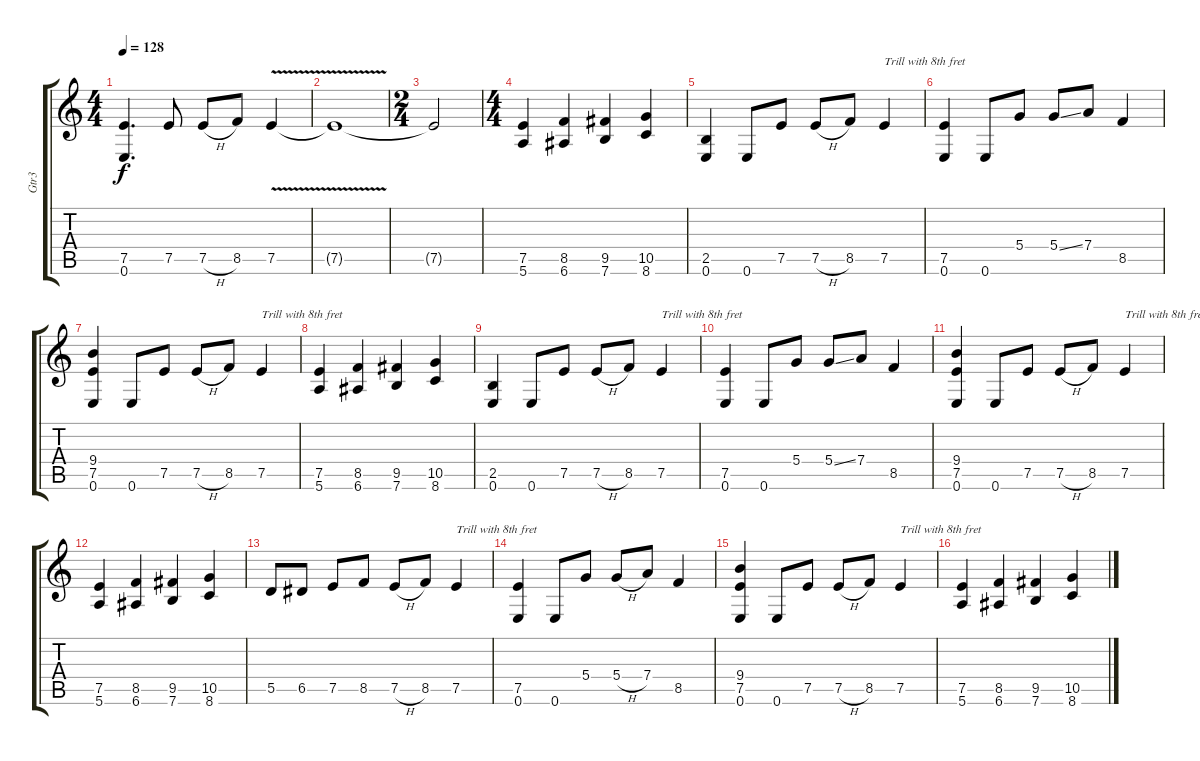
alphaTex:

\track ("Gtr3" "Gtr3") {instrument distortionguitar}
\staff {score tabs}
\tuning (E4 B3 G3 D3 A2 E2) {hide}
\ts (4 4)
\tempo 128
\clef g2
\ks c
(7.5 0.6).4{d dy f} 7.5.8 7.5{h}.8 8.5.8 7.5{v}.4 |
7.5{t}.1 |
\ts (2 4)
7.5{t}.2 |
\ts (4 4)
(7.5 5.6).4 (8.5 6.6).4 (9.5 7.6).4 (10.5 8.6).4 |
(2.5 0.6).4 0.6.8 7.5.8 7.5{h}.8 8.5.8 7.5.4{txt "Trill with 8th fret"} |
(7.5 0.6).4 0.6.8 5.4.8 5.4{ss}.8 7.4.8 8.5.4 |
(9.4 7.5 0.6).4 0.6.8 7.5.8 7.5{h}.8 8.5.8 7.5.4{txt "Trill with 8th fret"} |
(7.5 5.6).4 (8.5 6.6).4 (9.5 7.6).4 (10.5 8.6).4 |
(2.5 0.6).4 0.6.8 7.5.8 7.5{h}.8 8.5.8 7.5.4{txt "Trill with 8th fret"} |
(7.5 0.6).4 0.6.8 5.4.8 5.4{ss}.8 7.4.8 8.5.4 |
(9.4 7.5 0.6).4 0.6.8 7.5.8 7.5{h}.8 8.5.8 7.5.4{txt "Trill with 8th fret"} |
(7.5 5.6).4 (8.5 6.6).4 (9.5 7.6).4 (10.5 8.6).4 |
5.5.8 6.5.8 7.5.8 8.5.8 7.5{h}.8 8.5.8 7.5.4{txt "Trill with 8th fret"} |
(7.5 0.6).4 0.6.8 5.4.8 5.4{h}.8 7.4.8 8.5.4 |
(9.4 7.5 0.6).4 0.6.8 7.5.8 7.5{h}.8 8.5.8 7.5.4{txt "Trill with 8th fret"} |
(7.5 5.6).4 (8.5 6.6).4 (9.5 7.6).4 (10.5 8.6).4
